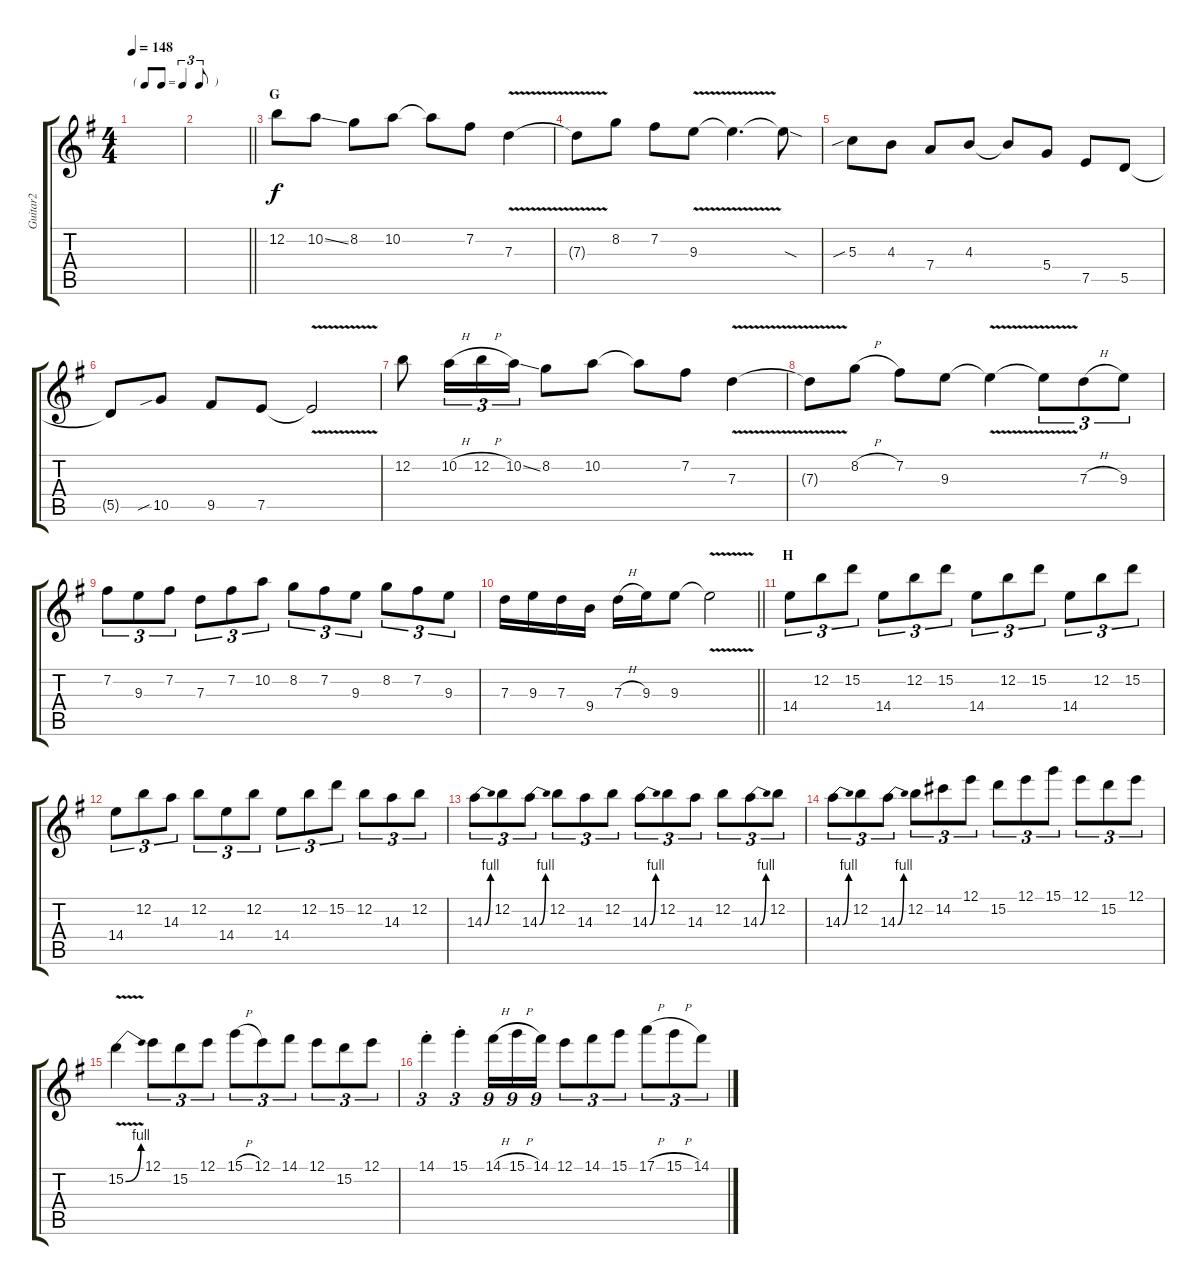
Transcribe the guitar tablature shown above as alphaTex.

\track ("Guitar2" "Guitar2") {instrument distortionguitar}
\staff {score tabs}
\tuning (E4 B3 G3 D3 A2 E2) {hide}
\ts (4 4)
\tf triplet8th
\tempo 148
\clef g2
\ks g
|
\barLineRight lightlight
|
\section ("" "G")
12.2.8 10.2{ss}.8 8.2.8 10.2.8 10.2{t}.8 7.2.8 7.3{v}.4 |
7.3{t}.8 8.2.8 7.2.8 9.3{v}.8 9.3{t}.4{d} 9.3{sod t}.8 |
5.3{sib}.8 4.3.8 7.4.8 4.3.8 4.3{t}.8 5.4.8 7.5.8 5.5.8 |
5.5{t}.8 10.5{sib}.8 9.5.8 7.5.8 7.5{v t}.2 |
12.2.8 10.2{h}.16{tu (3 2)} 12.2{h}.16{tu (3 2)} 10.2{ss}.16{tu (3 2)} 8.2.8 10.2.8 10.2{t}.8 7.2.8 7.3{v}.4 |
7.3{t}.8 8.2{h}.8 7.2.8 9.3.8 9.3{v t}.4 9.3{t}.8{tu (3 2)} 7.3{h}.8{tu (3 2)} 9.3.8{tu (3 2)} |
7.2.8{tu (3 2)} 9.3.8{tu (3 2)} 7.2.8{tu (3 2)} 7.3.8{tu (3 2)} 7.2.8{tu (3 2)} 10.2.8{tu (3 2)} 8.2.8{tu (3 2)} 7.2.8{tu (3 2)} 9.3.8{tu (3 2)} 8.2.8{tu (3 2)} 7.2.8{tu (3 2)} 9.3.8{tu (3 2)} |
\barLineRight lightlight
7.3.16 9.3.16 7.3.16 9.4.16 7.3{h}.16 9.3.16 9.3.8 9.3{v t}.2 |
\section ("" "H")
14.4.8{tu (3 2)} 12.2.8{tu (3 2)} 15.2.8{tu (3 2)} 14.4.8{tu (3 2)} 12.2.8{tu (3 2)} 15.2.8{tu (3 2)} 14.4.8{tu (3 2)} 12.2.8{tu (3 2)} 15.2.8{tu (3 2)} 14.4.8{tu (3 2)} 12.2.8{tu (3 2)} 15.2.8{tu (3 2)} |
14.4.8{tu (3 2)} 12.2.8{tu (3 2)} 14.3.8{tu (3 2)} 12.2.8{tu (3 2)} 14.4.8{tu (3 2)} 12.2.8{tu (3 2)} 14.4.8{tu (3 2)} 12.2.8{tu (3 2)} 15.2.8{tu (3 2)} 12.2.8{tu (3 2)} 14.3.8{tu (3 2)} 12.2.8{tu (3 2)} |
14.3{be (bend 0 0 60 4)}.8{tu (3 2)} 12.2.8{tu (3 2)} 14.3{be (bend 0 0 60 4)}.8{tu (3 2)} 12.2.8{tu (3 2)} 14.3.8{tu (3 2)} 12.2.8{tu (3 2)} 14.3{be (bend 0 0 60 4)}.8{tu (3 2)} 12.2.8{tu (3 2)} 14.3.8{tu (3 2)} 12.2.8{tu (3 2)} 14.3{be (bend 0 0 60 4)}.8{tu (3 2)} 12.2.8{tu (3 2)} |
14.3{be (bend 0 0 60 4)}.8{tu (3 2)} 12.2.8{tu (3 2)} 14.3{be (bend 0 0 60 4)}.8{tu (3 2)} 12.2.8{tu (3 2)} 14.2.8{tu (3 2)} 12.1.8{tu (3 2)} 15.2.8{tu (3 2)} 12.1.8{tu (3 2)} 15.1.8{tu (3 2)} 12.1.8{tu (3 2)} 15.2.8{tu (3 2)} 12.1.8{tu (3 2)} |
15.2{be (bend 0 0 60 4) v}.4 12.1.8{tu (3 2)} 15.2.8{tu (3 2)} 12.1.8{tu (3 2)} 15.1{h}.8{tu (3 2)} 12.1.8{tu (3 2)} 14.1.8{tu (3 2)} 12.1.8{tu (3 2)} 15.2.8{tu (3 2)} 12.1.8{tu (3 2)} |
14.1{st}.4{tu (3 2)} 15.1{st}.4{tu (3 2)} 14.1{h}.16{tu (9 8)} 15.1{h}.16{tu (9 8)} 14.1.16{tu (9 8)} 12.1.8{tu (3 2)} 14.1.8{tu (3 2)} 15.1.8{tu (3 2)} 17.1{h}.8{tu (3 2)} 15.1{h}.8{tu (3 2)} 14.1.8{tu (3 2)}
